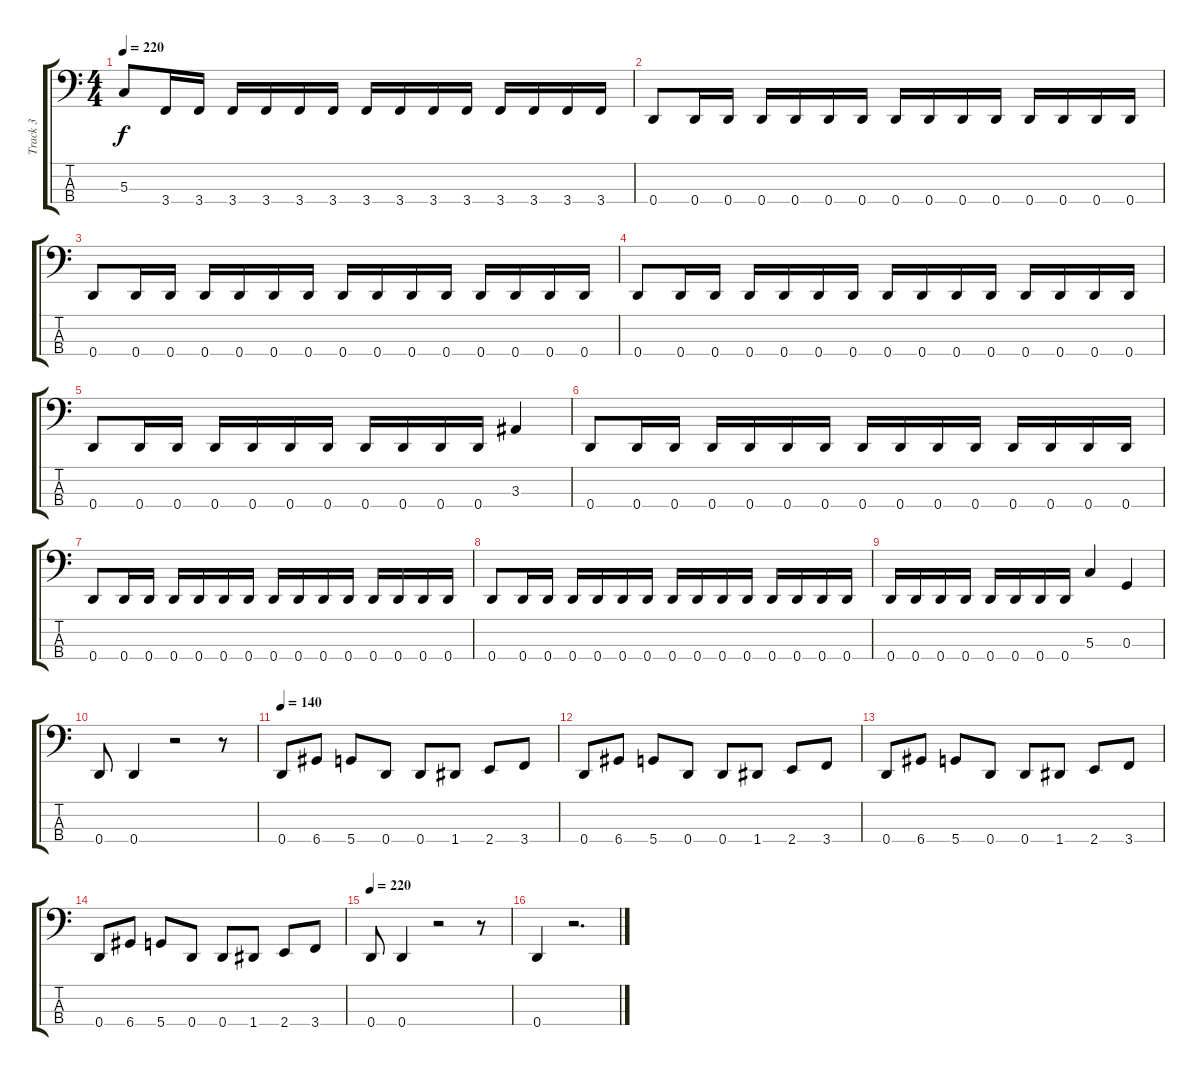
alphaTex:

\track ("Track 3" "Track 3") {instrument electricbasspick}
\staff {score tabs}
\tuning (F2 C2 G1 D1) {hide}
\ts (4 4)
\tempo 220
\clef f4
\ks c
5.3.8{dy f} 3.4.16 3.4.16 3.4.16 3.4.16 3.4.16 3.4.16 3.4.16 3.4.16 3.4.16 3.4.16 3.4.16 3.4.16 3.4.16 3.4.16 |
0.4.8 0.4.16 0.4.16 0.4.16 0.4.16 0.4.16 0.4.16 0.4.16 0.4.16 0.4.16 0.4.16 0.4.16 0.4.16 0.4.16 0.4.16 |
0.4.8 0.4.16 0.4.16 0.4.16 0.4.16 0.4.16 0.4.16 0.4.16 0.4.16 0.4.16 0.4.16 0.4.16 0.4.16 0.4.16 0.4.16 |
0.4.8 0.4.16 0.4.16 0.4.16 0.4.16 0.4.16 0.4.16 0.4.16 0.4.16 0.4.16 0.4.16 0.4.16 0.4.16 0.4.16 0.4.16 |
0.4.8 0.4.16 0.4.16 0.4.16 0.4.16 0.4.16 0.4.16 0.4.16 0.4.16 0.4.16 0.4.16 3.3.4 |
0.4.8 0.4.16 0.4.16 0.4.16 0.4.16 0.4.16 0.4.16 0.4.16 0.4.16 0.4.16 0.4.16 0.4.16 0.4.16 0.4.16 0.4.16 |
0.4.8 0.4.16 0.4.16 0.4.16 0.4.16 0.4.16 0.4.16 0.4.16 0.4.16 0.4.16 0.4.16 0.4.16 0.4.16 0.4.16 0.4.16 |
0.4.8 0.4.16 0.4.16 0.4.16 0.4.16 0.4.16 0.4.16 0.4.16 0.4.16 0.4.16 0.4.16 0.4.16 0.4.16 0.4.16 0.4.16 |
0.4.16 0.4.16 0.4.16 0.4.16 0.4.16 0.4.16 0.4.16 0.4.16 5.3.4 0.3.4 |
0.4.8 0.4.4 r.2 r.8 |
\tempo 140
0.4.8 6.4.8 5.4.8 0.4.8 0.4.8 1.4.8 2.4.8 3.4.8 |
0.4.8 6.4.8 5.4.8 0.4.8 0.4.8 1.4.8 2.4.8 3.4.8 |
0.4.8 6.4.8 5.4.8 0.4.8 0.4.8 1.4.8 2.4.8 3.4.8 |
0.4.8 6.4.8 5.4.8 0.4.8 0.4.8 1.4.8 2.4.8 3.4.8 |
\tempo 220
0.4.8 0.4.4 r.2 r.8 |
0.4.4 r.2{d}
